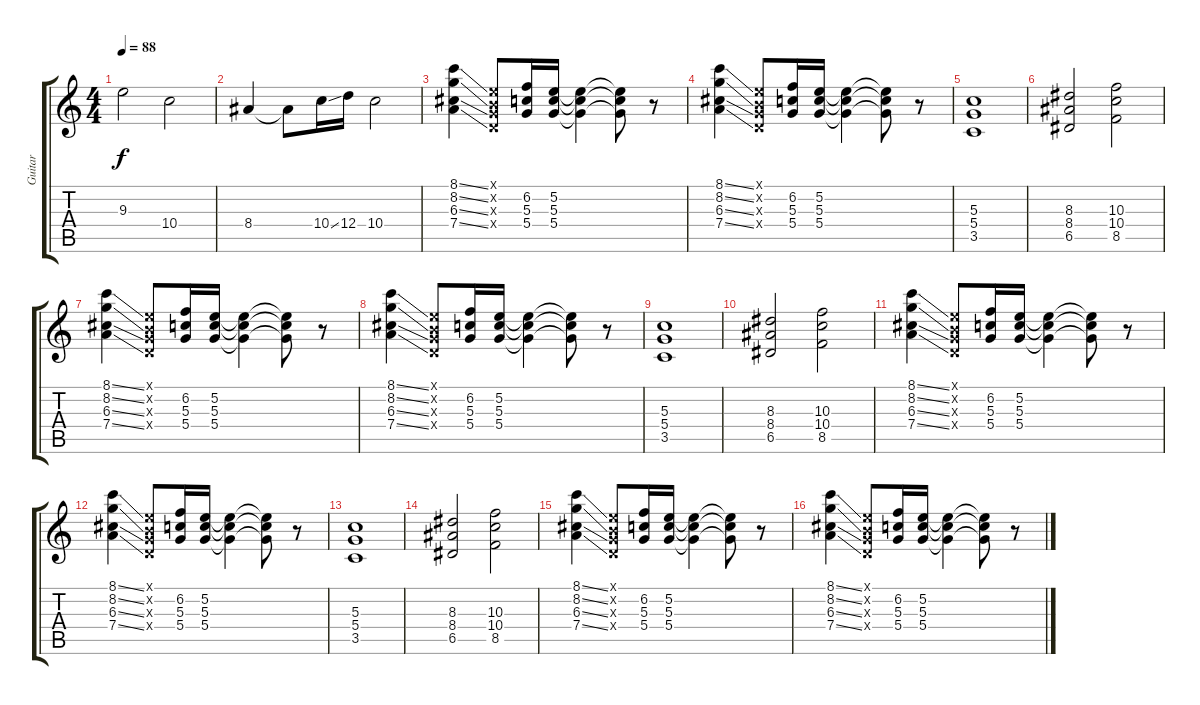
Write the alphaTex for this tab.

\track ("Guitar" "Guitar") {instrument distortionguitar}
\staff {score tabs}
\tuning (E4 B3 G3 D3 A2 E2) {hide}
\ts (4 4)
\tempo 88
\clef g2
\ks c
9.3.2{dy f} 10.4.2 |
8.4.4 8.4{t}.8 10.4{ss}.16 12.4.16 10.4.2 |
(8.1{ss} 8.2{ss} 6.3{ss} 7.4{ss}).4 (0.1{x} 0.2{x} 0.3{x} 0.4{x}).8 (6.2 5.3 5.4).16 (5.2 5.3 5.4).16 (5.2{t} 5.3{t} 5.4{t}).4 (5.2{t} 5.3{t} 5.4{t}).8 r.8 |
(8.1{ss} 8.2{ss} 6.3{ss} 7.4{ss}).4 (0.1{x} 0.2{x} 0.3{x} 0.4{x}).8 (6.2 5.3 5.4).16 (5.2 5.3 5.4).16 (5.2{t} 5.3{t} 5.4{t}).4 (5.2{t} 5.3{t} 5.4{t}).8 r.8 |
(5.3 5.4 3.5).1 |
(8.3 8.4 6.5).2 (10.3 10.4 8.5).2 |
(8.1{ss} 8.2{ss} 6.3{ss} 7.4{ss}).4 (0.1{x} 0.2{x} 0.3{x} 0.4{x}).8 (6.2 5.3 5.4).16 (5.2 5.3 5.4).16 (5.2{t} 5.3{t} 5.4{t}).4 (5.2{t} 5.3{t} 5.4{t}).8 r.8 |
(8.1{ss} 8.2{ss} 6.3{ss} 7.4{ss}).4 (0.1{x} 0.2{x} 0.3{x} 0.4{x}).8 (6.2 5.3 5.4).16 (5.2 5.3 5.4).16 (5.2{t} 5.3{t} 5.4{t}).4 (5.2{t} 5.3{t} 5.4{t}).8 r.8 |
(5.3 5.4 3.5).1 |
(8.3 8.4 6.5).2 (10.3 10.4 8.5).2 |
(8.1{ss} 8.2{ss} 6.3{ss} 7.4{ss}).4 (0.1{x} 0.2{x} 0.3{x} 0.4{x}).8 (6.2 5.3 5.4).16 (5.2 5.3 5.4).16 (5.2{t} 5.3{t} 5.4{t}).4 (5.2{t} 5.3{t} 5.4{t}).8 r.8 |
(8.1{ss} 8.2{ss} 6.3{ss} 7.4{ss}).4 (0.1{x} 0.2{x} 0.3{x} 0.4{x}).8 (6.2 5.3 5.4).16 (5.2 5.3 5.4).16 (5.2{t} 5.3{t} 5.4{t}).4 (5.2{t} 5.3{t} 5.4{t}).8 r.8 |
(5.3 5.4 3.5).1 |
(8.3 8.4 6.5).2 (10.3 10.4 8.5).2 |
(8.1{ss} 8.2{ss} 6.3{ss} 7.4{ss}).4 (0.1{x} 0.2{x} 0.3{x} 0.4{x}).8 (6.2 5.3 5.4).16 (5.2 5.3 5.4).16 (5.2{t} 5.3{t} 5.4{t}).4 (5.2{t} 5.3{t} 5.4{t}).8 r.8 |
(8.1{ss} 8.2{ss} 6.3{ss} 7.4{ss}).4 (0.1{x} 0.2{x} 0.3{x} 0.4{x}).8 (6.2 5.3 5.4).16 (5.2 5.3 5.4).16 (5.2{t} 5.3{t} 5.4{t}).4 (5.2{t} 5.3{t} 5.4{t}).8 r.8
